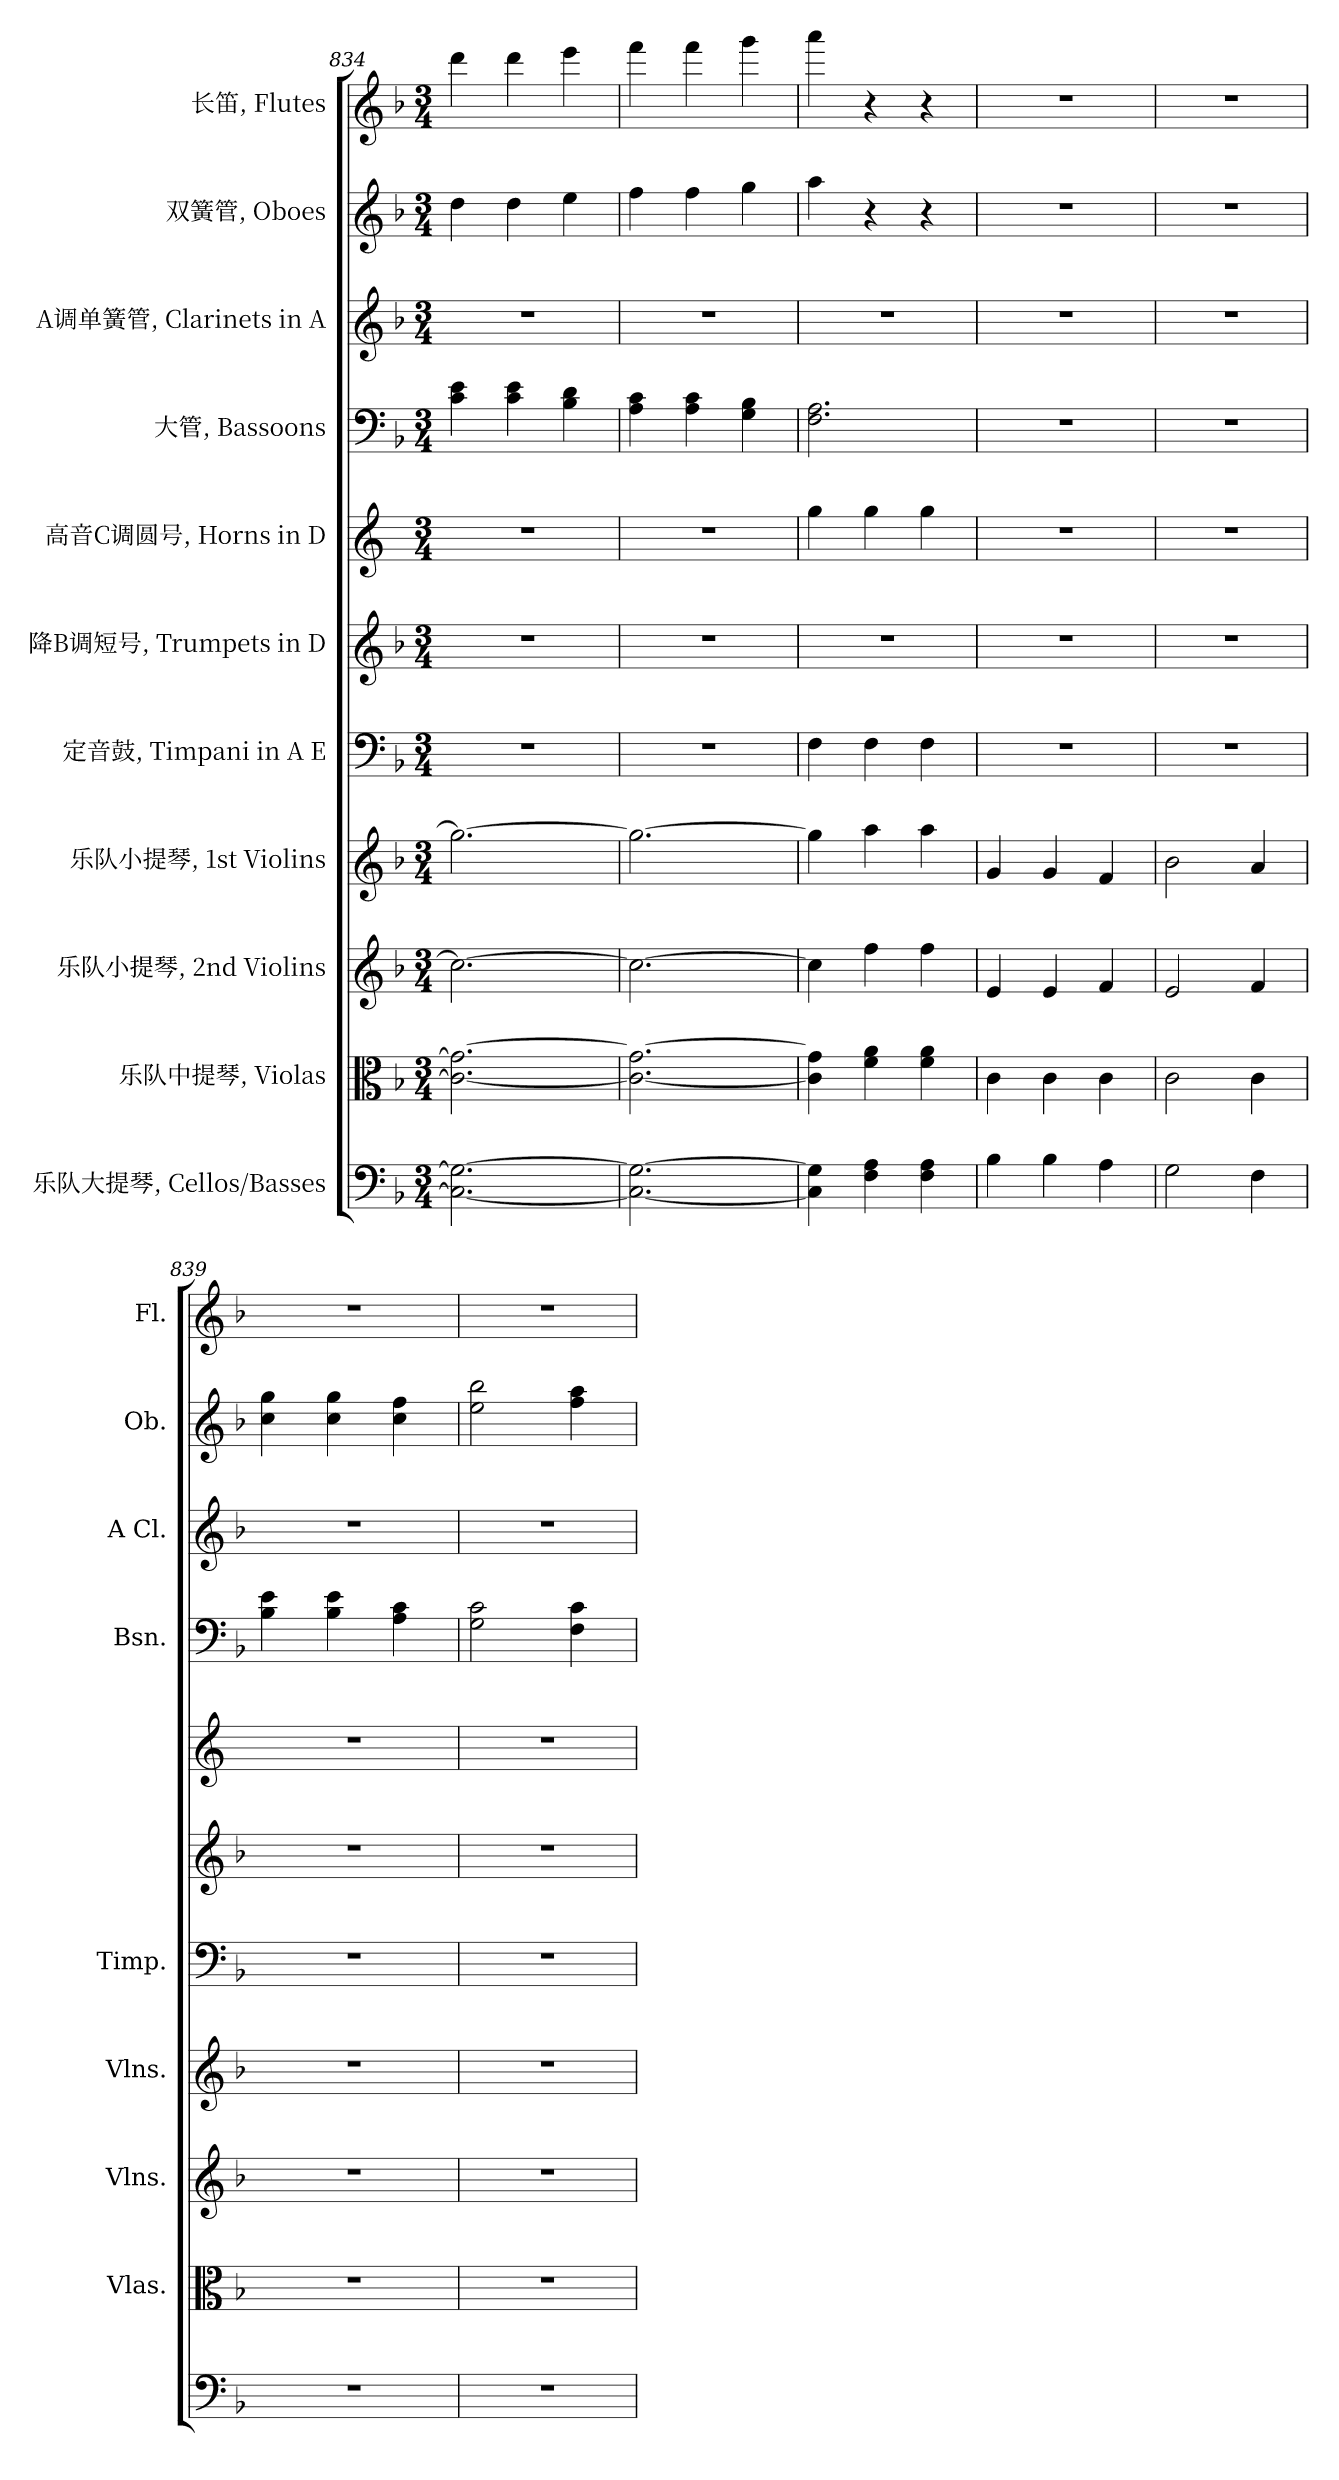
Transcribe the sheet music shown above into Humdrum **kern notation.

**kern	**kern	**kern	**kern	**kern	**kern	**kern	**kern	**kern	**kern	**kern
*part11	*part10	*part9	*part8	*part7	*part6	*part5	*part4	*part3	*part2	*part1
*staff11	*staff10	*staff9	*staff8	*staff7	*staff6	*staff5	*staff4	*staff3	*staff2	*staff1
*I"乐队大提琴, Cellos/Basses	*I"乐队中提琴, Violas	*I"乐队小提琴, 2nd Violins	*I"乐队小提琴, 1st Violins	*I"定音鼓, Timpani in A E	*I"降B调短号, Trumpets in D	*I"高音C调圆号, Horns in D	*I"大管, Bassoons	*I"A调单簧管, Clarinets in A	*I"双簧管, Oboes	*I"长笛, Flutes
*	*I'Vlas.	*I'Vlns.	*I'Vlns.	*I'Timp.	*	*	*I'Bsn.	*I'A Cl.	*I'Ob.	*I'Fl.
*clefF4	*clefC3	*clefG2	*clefG2	*clefF4	*clefG2	*clefG2	*clefF4	*clefG2	*clefG2	*clefG2
*	*	*	*	*	*ITrd1c2	*ITrd4c7	*	*ITrd2c3	*	*
*k[b-]	*k[b-]	*k[b-]	*k[b-]	*k[b-]	*k[b-e-a-]	*k[b-]	*k[b-]	*k[f#c#]	*k[b-]	*k[b-]
*M3/4	*M3/4	*M3/4	*M3/4	*M3/4	*M3/4	*M3/4	*M3/4	*M3/4	*M3/4	*M3/4
=834	=834	=834	=834	=834	=834	=834	=834	=834	=834	=834
2.C\_ 2.G\_	2.c\_ 2.g\_	2.cc\_	2.gg\_	2.r	2.r	2.r	4c\ 4e\	2.r	4dd\	4ddd\
.	.	.	.	.	.	.	4c\ 4e\	.	4dd\	4ddd\
.	.	.	.	.	.	.	4B-\ 4d\	.	4ee\	4eee\
=835	=835	=835	=835	=835	=835	=835	=835	=835	=835	=835
2.C\_ 2.G\_	2.c\_ 2.g\_	2.cc\_	2.gg\_	2.r	2.r	2.r	4A\ 4c\	2.r	4ff\	4fff\
.	.	.	.	.	.	.	4A\ 4c\	.	4ff\	4fff\
.	.	.	.	.	.	.	4G\ 4B-\	.	4gg\	4ggg\
=836	=836	=836	=836	=836	=836	=836	=836	=836	=836	=836
4C\] 4G\]	4c\] 4g\]	4cc\]	4gg\]	4F\	2.r	4cc\	2.F\ 2.A\	2.r	4aa\	4aaa\
4F\ 4A\	4f\ 4a\	4ff\	4aa\	4F\	.	4cc\	.	.	4r	4r
4F\ 4A\	4f\ 4a\	4ff\	4aa\	4F\	.	4cc\	.	.	4r	4r
=837	=837	=837	=837	=837	=837	=837	=837	=837	=837	=837
4B-\	4c\	4e/	4g/	2.r	2.r	2.r	2.r	2.r	2.r	2.r
4B-\	4c\	4e/	4g/	.	.	.	.	.	.	.
4A\	4c\	4f/	4f/	.	.	.	.	.	.	.
=838	=838	=838	=838	=838	=838	=838	=838	=838	=838	=838
2G\	2c\	2e/	2b-\	2.r	2.r	2.r	2.r	2.r	2.r	2.r
4F\	4c\	4f/	4a/	.	.	.	.	.	.	.
!!LO:PB:g=z
=839	=839	=839	=839	=839	=839	=839	=839	=839	=839	=839
2.r	2.r	2.r	2.r	2.r	2.r	2.r	4B-\ 4e\	2.r	4cc\ 4gg\	2.r
.	.	.	.	.	.	.	4B-\ 4e\	.	4cc\ 4gg\	.
.	.	.	.	.	.	.	4A\ 4c\	.	4cc\ 4ff\	.
=840	=840	=840	=840	=840	=840	=840	=840	=840	=840	=840
2.r	2.r	2.r	2.r	2.r	2.r	2.r	2G\ 2c\	2.r	2ee\ 2bb-\	2.r
.	.	.	.	.	.	.	4F\ 4c\	.	4ff\ 4aa\	.
=	=	=	=	=	=	=	=	=	=	=
*-	*-	*-	*-	*-	*-	*-	*-	*-	*-	*-
